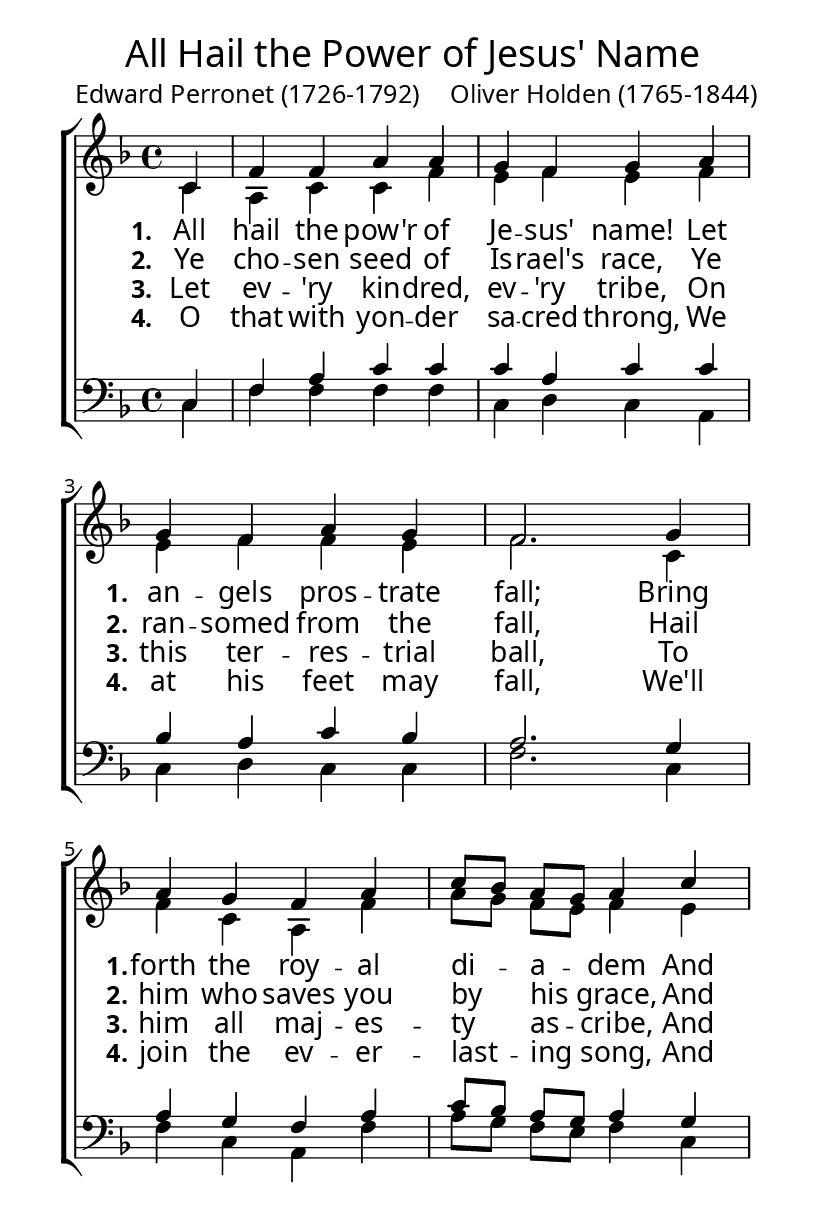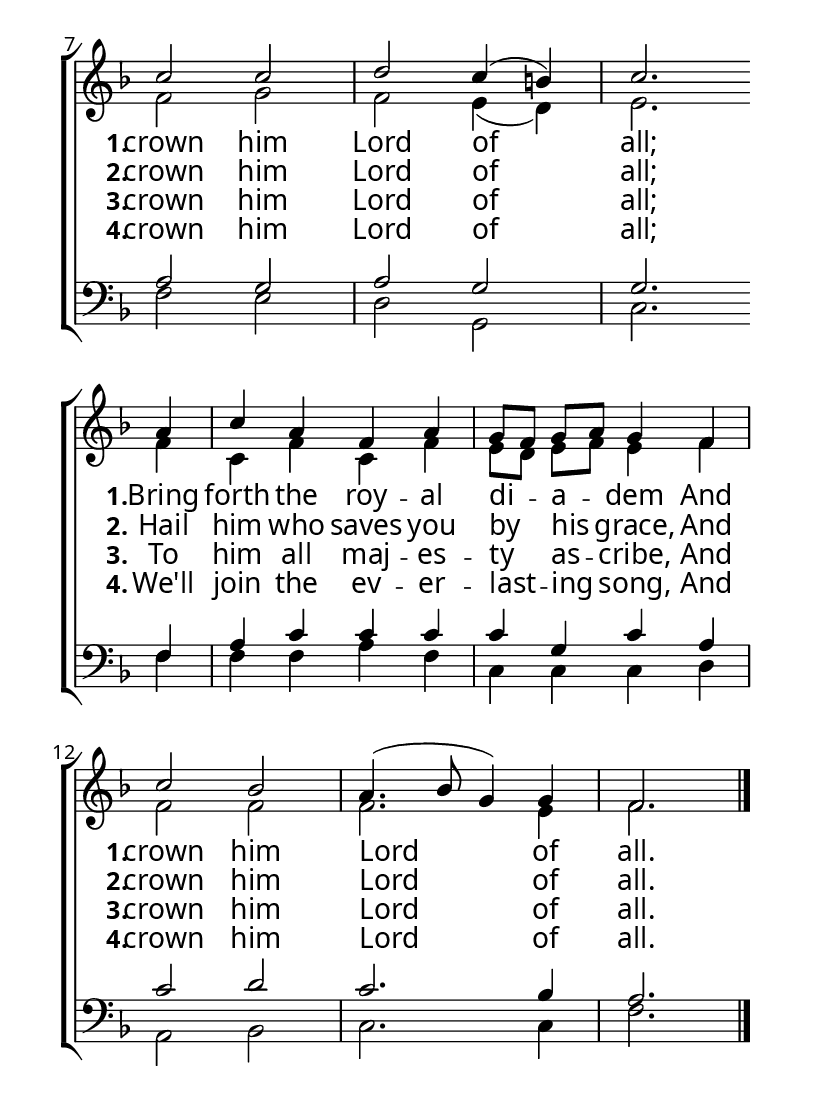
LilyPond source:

\version "2.14.2"
%\include "../util.ly"
\include "inc-header.ly"
\header {
  title = \markup{\override #'(font-name . "Garamond Premr Pro"){ \abs-fontsize #18 "All Hail the Power of Jesus' Name"}}
  composer = \markup"Oliver Holden (1765-1844)"
  poet = \markup "Edward Perronet (1726-1792)"
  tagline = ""
}
% #(set-global-staff-size 20) \paper{ #(define fonts (make-pango-font-tree "Garamond Premr Pro" "Garamond Premr Pro" "Garamond Premr Pro" (/ 22 20))) }
global = {
  \key f \major
  \time 4/4
  %\dynamicUp
  %\set crescendoSpanner = #'dashed-line
  %\set midiInstrument = "recorder"
  \autoBeamOff
  \override DynamicTextSpanner #'style = #'none
}

sopMusic = \relative c' {
  \partial 4 c4 | f f a a | g f g a | g f a g | f2.
             g4 | a g f a | c8[ bes] a[ g] a4 c | c2 c | d c4( b) | c2. \bar"" \break
             a4 | c a f a | g8[ f] g[ a] g4 f | c'2 bes | a4.( bes8 g4) g | f2.
  \bar "|."
}
sopWords = \lyricmode {
  \set stanza = "1. " \set shortVocalName = "1. "
  All hail the pow'r of Je -- sus' name!
  Let an -- gels pros -- trate fall;
  Bring forth the roy -- al di -- a -- dem
  And crown him Lord of all;
  Bring forth the roy -- al di -- a -- dem
  And crown him Lord of all.
}

sopWordsII = \lyricmode {
  \set stanza = "2. " \set shortVocalName = "2. "
  Ye cho -- sen seed of Is -- rael's race,
  Ye ran -- somed from the fall,
  Hail him who saves you by his grace,
  And crown him Lord of all;
  Hail him who saves you by his grace,
  And crown him Lord of all.
}

sopWordsIII = \lyricmode {
  \set stanza = "3. " \set shortVocalName = "3. "
  Let ev -- "'ry" kin -- dred, ev -- "'ry" tribe,
  On this ter -- res -- trial ball,
  To him all maj -- es -- ty as -- cribe,
  And crown him Lord of all;
  To him all maj -- es -- ty as -- cribe,
  And crown him Lord of all.
}

sopWordsIV = \lyricmode {
  \set stanza = "4. " \set shortVocalName = "4. "
  O that with yon -- der sa -- cred throng,
  We at his feet may fall,
  We'll join the ev -- er -- last -- ing song,
  And crown him Lord of all;
  We'll join the ev -- er -- last -- ing song,
  And crown him Lord of all.
}

altoMusic = \relative c' {
  \partial 4 c4 | a c c f | e f e f | e f f e | f2.
             c4 | f c a f' | a8[ g] f[ e] f4 e | f2 g | f e4( d) | e2.
             f4 | c f c f e8[ d] e[ f] e4 f | f2 f | f2. e4 | f2.
  \bar "|."
}
tenorMusic = \relative c {
  \partial 4 c4 | f a c c | c a c c | bes a c bes | a2.
             g4 | a g f a | c8[ bes] a[ g] a4 g | a2 g | a g | g2.
             f4 | a c c c | c g c a | c2 d | c2. bes4 | a2.
  \bar "|."
}

bassMusic = \relative c {
  \partial 4 c4 | f f f f | c d c a | c d c c | f2.
             c4 | f c a f' | a8[ g] f[ e] f4 c | f2 e | d g, | c2.
             f4 | f f a f | c c c d | a2 bes | c2. c4 | f2.
  \bar "|."
}
\score {
<<
   \new ChoirStaff <<
    \new Staff = women <<
      \new Voice = "sopranos" { \voiceOne << \global \sopMusic >> }
      \new Voice = "altos" { \voiceTwo << \global \altoMusic >> }
    >>
    \new Lyrics = "altos"  \lyricsto "sopranos" \sopWords
    \new Lyrics = "altosII"  \lyricsto "sopranos" \sopWordsII
    \new Lyrics = "altosII"  \lyricsto "sopranos" \sopWordsIII
    \new Lyrics = "altosII"  \lyricsto "sopranos" \sopWordsIV
   \new Staff = men <<
      \clef bass
      \new Voice = "tenors" { \voiceOne << \global \tenorMusic >> }
      \new Voice = "basses" { \voiceTwo << \global \bassMusic >> }
    >>
  >>
%    \new PianoStaff << \new Staff { \new Voice { \pianoRH } } \new Staff { \clef "bass" \pianoLH } >>
  >>
  \midi {
    \tempo 4 = 90
    \set Staff.midiInstrument = "flute"
  
    \context {
      \Voice
      \remove "Dynamic_performer"
    }
  }
  \layout {
    \context {
      \Lyrics
      % \override LyricText #'font-size = #1.3
      % \override VerticalAxisGroup #'staff-affinity = #0
      % \override LyricText #'X-offset = #center-on-word
    }
    \context {
      \Score
      % \override SpacingSpanner #'base-shortest-duration = #(ly:make-moment 1 8)
      % \override SpacingSpanner #'common-shortest-duration = #(ly:make-moment 1 4)
    }
    \context {
      % Remove all empty staves
      \Staff \RemoveEmptyStaves \override VerticalAxisGroup #'remove-first = ##t
      
      \override VerticalAxisGroup #'staff-staff-spacing =
      #'((basic-distance . 0)
         (minimum-distance . 0)
         (padding . -1)
         (stretchability . 2))
    }
  }
}
